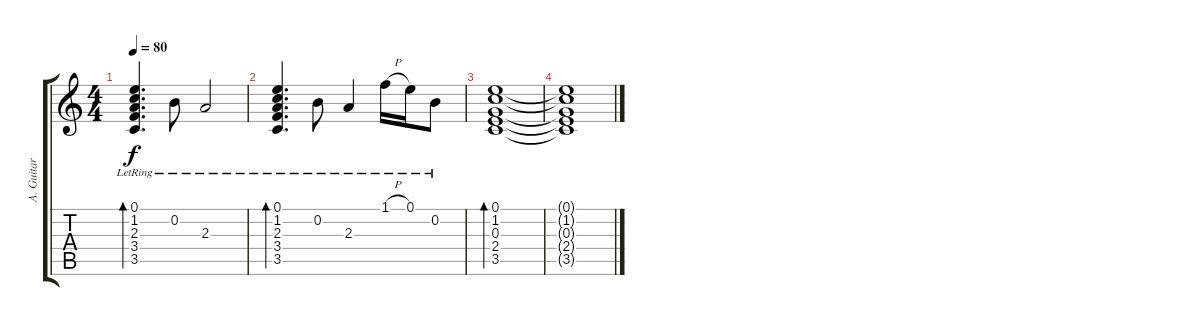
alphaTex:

\track ("A. Guitar" "A. Guitar") {instrument acousticguitarsteel}
\staff {score tabs}
\tuning (E4 B3 G3 D3 A2 E2) {hide}
\ts (4 4)
\tempo 80
\clef g2
\ks c
(0.1{lr} 1.2{lr} 2.3{lr} 3.4{lr} 3.5{lr}).4{d bd 120 dy f} 0.2{lr}.8 2.3{lr}.2 |
(0.1{lr} 1.2{lr} 2.3{lr} 3.4{lr} 3.5{lr}).4{d bd 120} 0.2{lr}.8 2.3{lr}.4 1.1{h lr}.16 0.1{lr}.16 0.2{lr}.8 |
(0.1 1.2 0.3 2.4 3.5).1{bd 120} |
(0.1{t} 1.2{t} 0.3{t} 2.4{t} 3.5{t}).1
